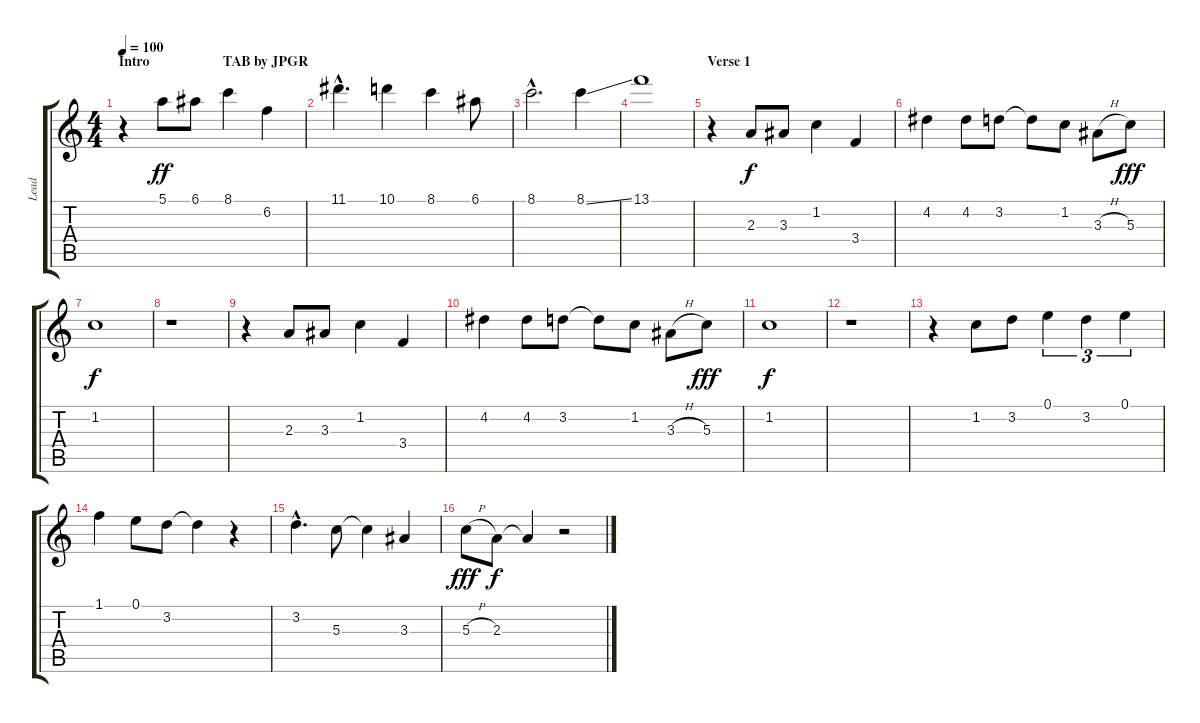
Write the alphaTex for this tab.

\track ("Lead" "Lead") {instrument overdrivenguitar}
\staff {score tabs}
\tuning (E4 B3 G3 D3 A2 E2) {hide}
\ts (4 4)
\section ("" "Intro                     TAB by JPGR")
\tempo 100
\clef g2
\ks c
r.4{dy ff instrument overdrivenguitar} 5.1.8{volume 16} 6.1.8 8.1.4 6.2.4 |
11.1{hac}.4{d} 10.1.4 8.1.4 6.1.8 |
8.1{hac}.2{d} 8.1{ss}.4 |
13.1.1 |
\section ("" "Verse 1")
r.4{volume 16 instrument clarinet} 2.3.8{dy f} 3.3.8 1.2.4 3.4.4 |
4.2.4 4.2.8 3.2.8 3.2{t}.8 1.2.8 3.3{h}.8 5.3.8{dy fff} |
1.2.1{dy f} |
r.1 |
r.4 2.3.8 3.3.8 1.2.4 3.4.4 |
4.2.4 4.2.8 3.2.8 3.2{t}.8 1.2.8 3.3{h}.8 5.3.8{dy fff} |
1.2.1{dy f} |
r.1 |
r.4 1.2.8 3.2.8 0.1.4{tu (3 2)} 3.2.4{tu (3 2)} 0.1.4{tu (3 2)} |
1.1.4 0.1.8 3.2.8 3.2{t}.4 r.4 |
3.2{hac}.4{d} 5.3.8 5.3{t}.4 3.3.4 |
5.3{h}.8{dy fff} 2.3.8{dy f} 2.3{t}.4 r.2
